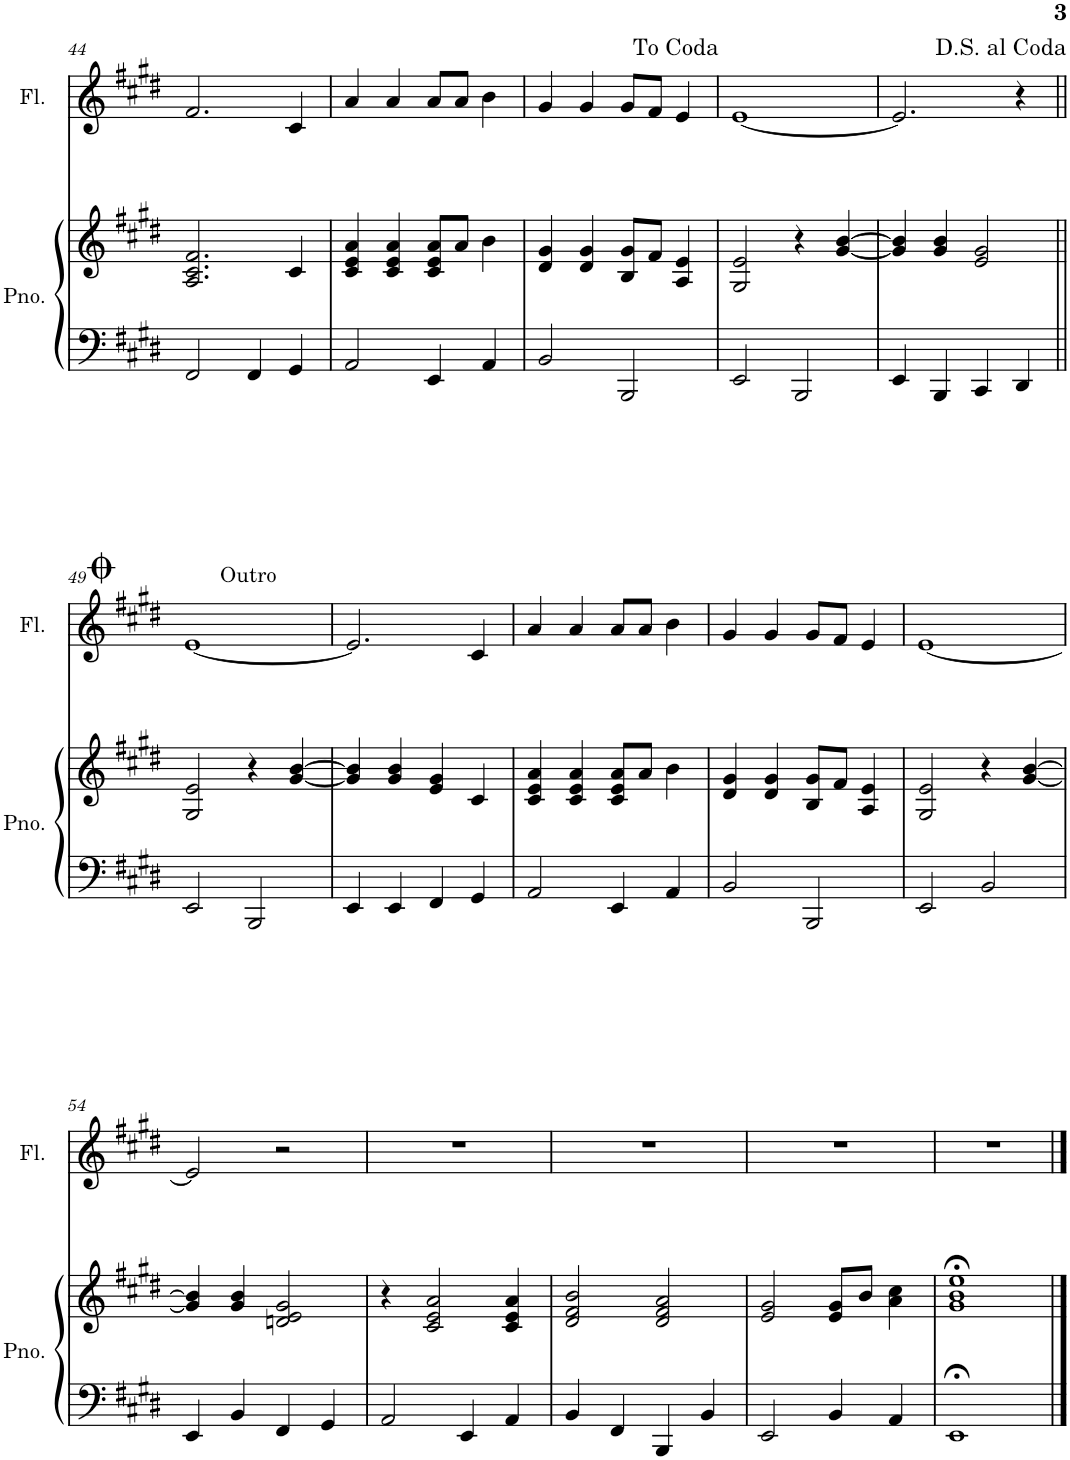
**kern	**kern	**kern
*part2	*part2	*part1
*staff3	*staff2	*staff1
*I"Piano	*	*I"Dwarsfluit
*I'Pno.	*	*
!!LO:PB:g=z
*clefF4	*clefG2	*clefG2
*k[f#c#g#d#]	*k[f#c#g#d#]	*k[f#c#g#d#]
*M2/2	*M2/2	*M2/2
*met(c|)	*met(c|)	*met(c|)
=44	=44	=44
2FF#/	2.A/ 2.c#/ 2.f#/	2.f#/
4FF#/	.	.
4GG#/	4c#/	4c#/
=45	=45	=45
2AA/	4c#/ 4e/ 4a/	4a/
.	4c#/ 4e/ 4a/	4a/
4EE/	8c#/ 8e/ 8a/L	8a/L
.	8a/J	8a/J
4AA/	4b\	4b\
=46	=46	=46
2BB/	4d#/ 4g#/	4g#/
.	4d#/ 4g#/	4g#/
2BBB/	8B/ 8g#/L	8g#/L
.	8f#/J	8f#/J
.	4A/ 4e/	4e/
=47	=47	=47
2EE/	2G#/ 2e/	[1e
2BBB/	4r	.
.	[4g#/ [4b/	.
=48	=48	=48
4EE/	4g#/] 4b/]	2.e/]
4BBB/	4g#/ 4b/	.
4CC#/	2e/ 2g#/	.
4DD#/	.	4r
!!LO:LB:g=z
=49||	=49||	=49||
!	!	!LO:TX:a:t=Outro
2EE/	2G#/ 2e/	[1e
2BBB/	4r	.
.	[4g#/ [4b/	.
=50	=50	=50
4EE/	4g#/] 4b/]	2.e/]
4EE/	4g#/ 4b/	.
4FF#/	4e/ 4g#/	.
4GG#/	4c#/	4c#/
=51	=51	=51
2AA/	4c#/ 4e/ 4a/	4a/
.	4c#/ 4e/ 4a/	4a/
4EE/	8c#/ 8e/ 8a/L	8a/L
.	8a/J	8a/J
4AA/	4b\	4b\
=52	=52	=52
2BB/	4d#/ 4g#/	4g#/
.	4d#/ 4g#/	4g#/
2BBB/	8B/ 8g#/L	8g#/L
.	8f#/J	8f#/J
.	4A/ 4e/	4e/
=53	=53	=53
2EE/	2G#/ 2e/	[1e
2BB/	4r	.
.	[4g#/ [4b/	.
!!LO:LB:g=z
=54	=54	=54
4EE/	4g#/] 4b/]	2e/]
4BB/	4g#/ 4b/	.
4FF#/	2dn/ 2e/ 2g#/	2r
4GG#/	.	.
=55	=55	=55
2AA/	4r	1r
.	2c#/ 2e/ 2a/	.
4EE/	.	.
4AA/	4c#/ 4e/ 4a/	.
=56	=56	=56
4BB/	2d#/ 2f#/ 2b/	1r
4FF#/	.	.
4BBB/	2d#/ 2f#/ 2a/	.
4BB/	.	.
=57	=57	=57
2EE/	2e/ 2g#/	1r
4BB/	8e/ 8g#/L	.
.	8b/J	.
4AA/	4a\ 4cc#\	.
=58	=58	=58
1EE;<	1g#;< 1b;< 1ee;<	1r
==	==	==
*-	*-	*-
